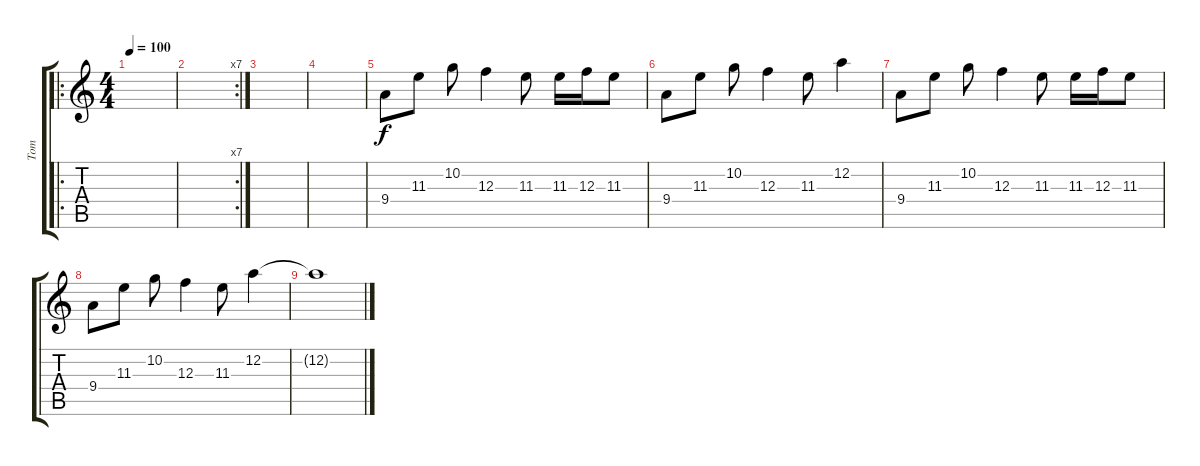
\track ("Tom" "Tom") {instrument electricguitarclean}
\staff {score tabs}
\tuning (D4 A3 F3 C3 G2 C2) {hide}
\ro
\ts (4 4)
\tempo 100
\clef g2
\ks c
|
\rc 7
|
|
|
9.4.8 11.3.8 10.2.8 12.3.4 11.3.8 11.3.16 12.3.16 11.3.8 |
9.4.8 11.3.8 10.2.8 12.3.4 11.3.8 12.2.4 |
9.4.8 11.3.8 10.2.8 12.3.4 11.3.8 11.3.16 12.3.16 11.3.8 |
9.4.8 11.3.8 10.2.8 12.3.4 11.3.8 12.2.4 |
12.2{t}.1
